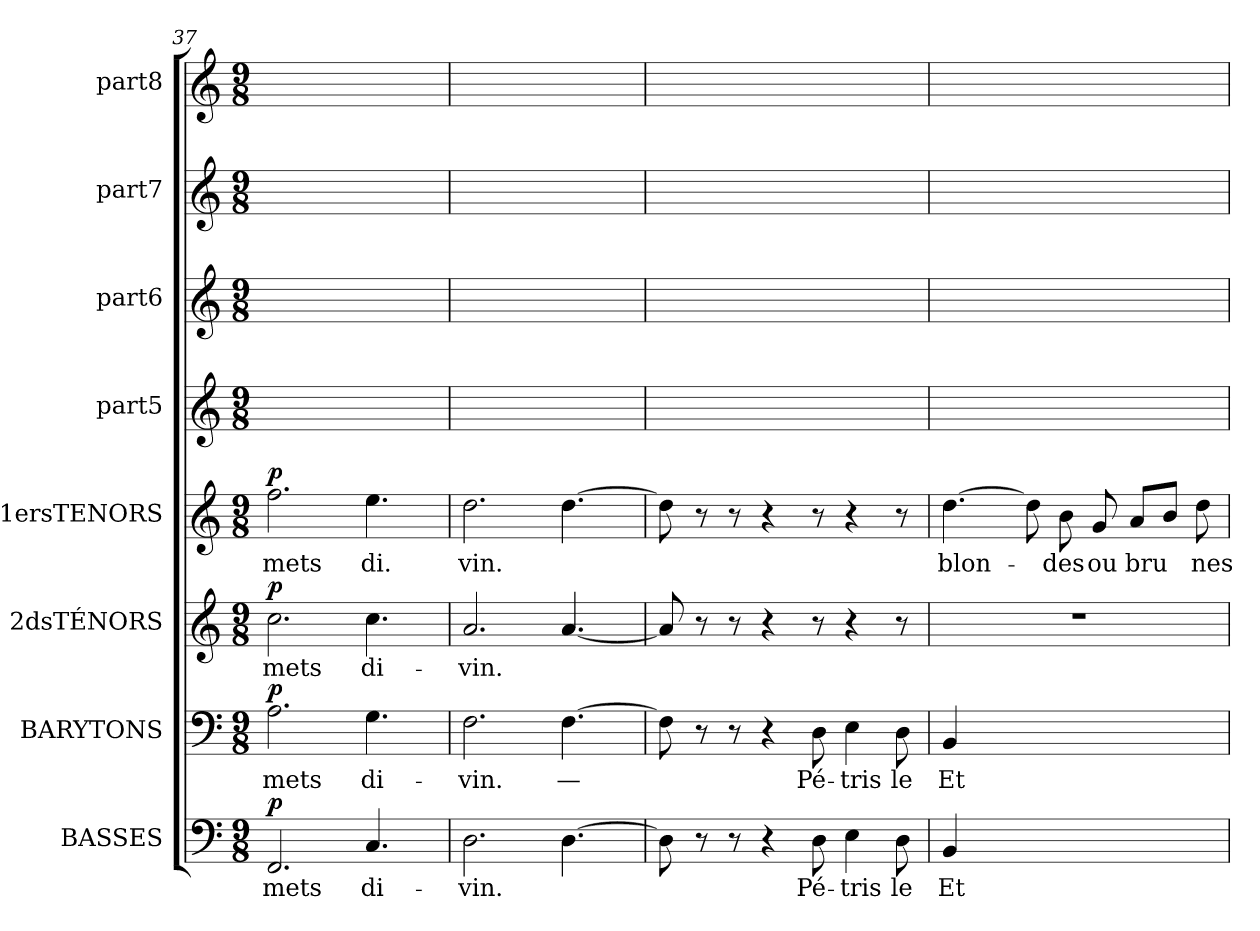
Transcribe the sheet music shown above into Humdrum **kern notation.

**kern	**text	**dynam	**kern	**text	**dynam	**kern	**text	**dynam	**kern	**text	**dynam	**kern	**kern	**kern	**kern
*part8	*part8	*part8	*part7	*part7	*part7	*part6	*part6	*part6	*part5	*part5	*part5	*part4	*part3	*part2	*part1
*staff8	*staff8	*staff8	*staff7	*staff7	*staff7	*staff6	*staff6	*staff6	*staff5	*staff5	*staff5	*staff4	*staff3	*staff2	*staff1
*I"BASSES	*	*	*I"BARYTONS	*	*	*I"2dsTÉNORS	*	*	*I"1ersTENORS	*	*	*I"part5	*I"part6	*I"part7	*I"part8
*	*	*	*	*	*	*	*	*	*	*	*	*I'part5	*I'part6	*I'part7	*I'part8
*clefF4	*	*	*clefF4	*	*	*clefG2	*	*	*clefG2	*	*	*clefG2	*clefG2	*clefG2	*clefG2
*k[]	*	*	*k[]	*	*	*k[]	*	*	*k[]	*	*	*k[]	*k[]	*k[]	*k[]
*M9/8	*	*	*M9/8	*	*	*M9/8	*	*	*M9/8	*	*	*M9/8	*M9/8	*M9/8	*M9/8
=37	=37	=37	=37	=37	=37	=37	=37	=37	=37	=37	=37	=37	=37	=37	=37
!	!	!LO:DY:a	!	!	!LO:DY:a	!	!	!LO:DY:a	!	!	!LO:DY:a	!	!	!	!
2.FFi/	mets	p	2.Ai\	mets	p	2.cci\	mets	p	2.ffi\	mets	p	1ryy	1ryy	1ryy	1ryy
4.Ci/	di-	.	4.Gi\	di-	.	4.cci\	di-	.	4.eei\	di.	.	.	.	.	.
.	.	.	.	.	.	.	.	.	.	.	.	8ryy	8ryy	8ryy	8ryy
=38	=38	=38	=38	=38	=38	=38	=38	=38	=38	=38	=38	=38	=38	=38	=38
2.Di\	vin.	.	2.Fi\	vin.	.	2.ai/	vin.	.	2.ddi\	vin.	.	1ryy	1ryy	1ryy	1ryy
[4.Di\	.	.	[4.Fi\	—	.	[4.ai/	.	.	[4.ddi\	.	.	.	.	.	.
.	.	.	.	.	.	.	.	.	.	.	.	8ryy	8ryy	8ryy	8ryy
=39	=39	=39	=39	=39	=39	=39	=39	=39	=39	=39	=39	=39	=39	=39	=39
8Di\]	.	.	8Fi\]	.	.	8ai/]	.	.	8ddi\]	.	.	1ryy	1ryy	1ryy	1ryy
8r	.	.	8r	.	.	8r	.	.	8r	.	.	.	.	.	.
8r	.	.	8r	.	.	8r	.	.	8r	.	.	.	.	.	.
4r	.	.	4r	.	.	4r	.	.	4r	.	.	.	.	.	.
8Di\	Pé-	.	8Di\	Pé-	.	8r	.	.	8r	.	.	.	.	.	.
4Ei\	tris	.	4Ei\	tris	.	4r	.	.	4r	.	.	.	.	.	.
8Di\	le	.	8Di\	le	.	8r	.	.	8r	.	.	8ryy	8ryy	8ryy	8ryy
!!LO:PB:g=z
=40	=40	=40	=40	=40	=40	=40	=40	=40	=40	=40	=40	=40	=40	=40	=40
4BBi/	Et	.	4BBi/	Et	.	8%9r	.	.	[4.ddi\	blon-	.	1ryy	1ryy	1ryy	1ryy
2..ryy	.	.	2..ryy	.	.	.	.	.	.	.	.	.	.	.	.
.	.	.	.	.	.	.	.	.	8ddi\]	.	.	.	.	.	.
.	.	.	.	.	.	.	.	.	8bi\	des	.	.	.	.	.
.	.	.	.	.	.	.	.	.	8gi/	ou	.	.	.	.	.
.	.	.	.	.	.	.	.	.	8ai/L	bru	.	.	.	.	.
.	.	.	.	.	.	.	.	.	8bi/J	--	.	.	.	.	.
.	.	.	.	.	.	.	.	.	8ddi\	nes	.	8ryy	8ryy	8ryy	8ryy
=	=	=	=	=	=	=	=	=	=	=	=	=	=	=	=
*-	*-	*-	*-	*-	*-	*-	*-	*-	*-	*-	*-	*-	*-	*-	*-
